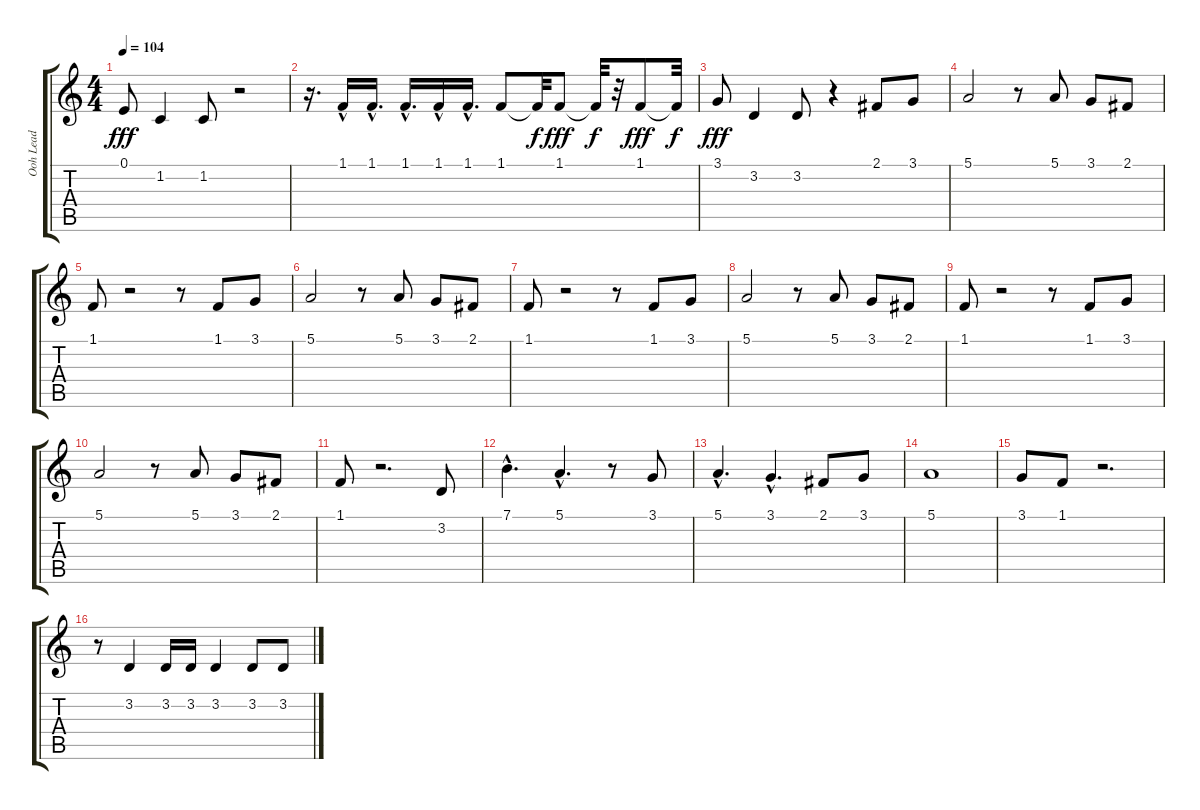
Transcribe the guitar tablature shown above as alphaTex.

\track ("Ooh Lead" "Ooh Lead") {instrument voiceoohs}
\staff {score tabs}
\tuning (E4 B3 G3 D3 A2 E2) {hide}
\ts (4 4)
\tempo 104
\clef g2
\ks c
0.1.8{dy fff} 1.2.4 1.2.8 r.2 |
r.16{d} 1.1{hac}.16 1.1{hac}.16{d} 1.1{hac}.16{d} 1.1{hac}.16 1.1{hac}.16{d} 1.1.8 1.1{t}.32{dy f} 1.1.8{dy fff} 1.1{t}.32{dy f} r.32 1.1.8{dy fff} 1.1{t}.32{dy f} |
3.1.8{dy fff} 3.2.4 3.2.8 r.4 2.1.8 3.1.8 |
5.1.2 r.8 5.1.8 3.1.8 2.1.8 |
1.1.8 r.2 r.8 1.1.8 3.1.8 |
5.1.2 r.8 5.1.8 3.1.8 2.1.8 |
1.1.8 r.2 r.8 1.1.8 3.1.8 |
5.1.2 r.8 5.1.8 3.1.8 2.1.8 |
1.1.8 r.2 r.8 1.1.8 3.1.8 |
5.1.2 r.8 5.1.8 3.1.8 2.1.8 |
1.1.8 r.2{d} 3.2.8 |
7.1{hac}.4{d} 5.1{hac}.4{d} r.8 3.1.8 |
5.1{hac}.4{d} 3.1{hac}.4{d} 2.1.8 3.1.8 |
5.1.1 |
3.1.8 1.1.8 r.2{d} |
r.8 3.2.4 3.2.16 3.2.16 3.2.4 3.2.8 3.2.8
